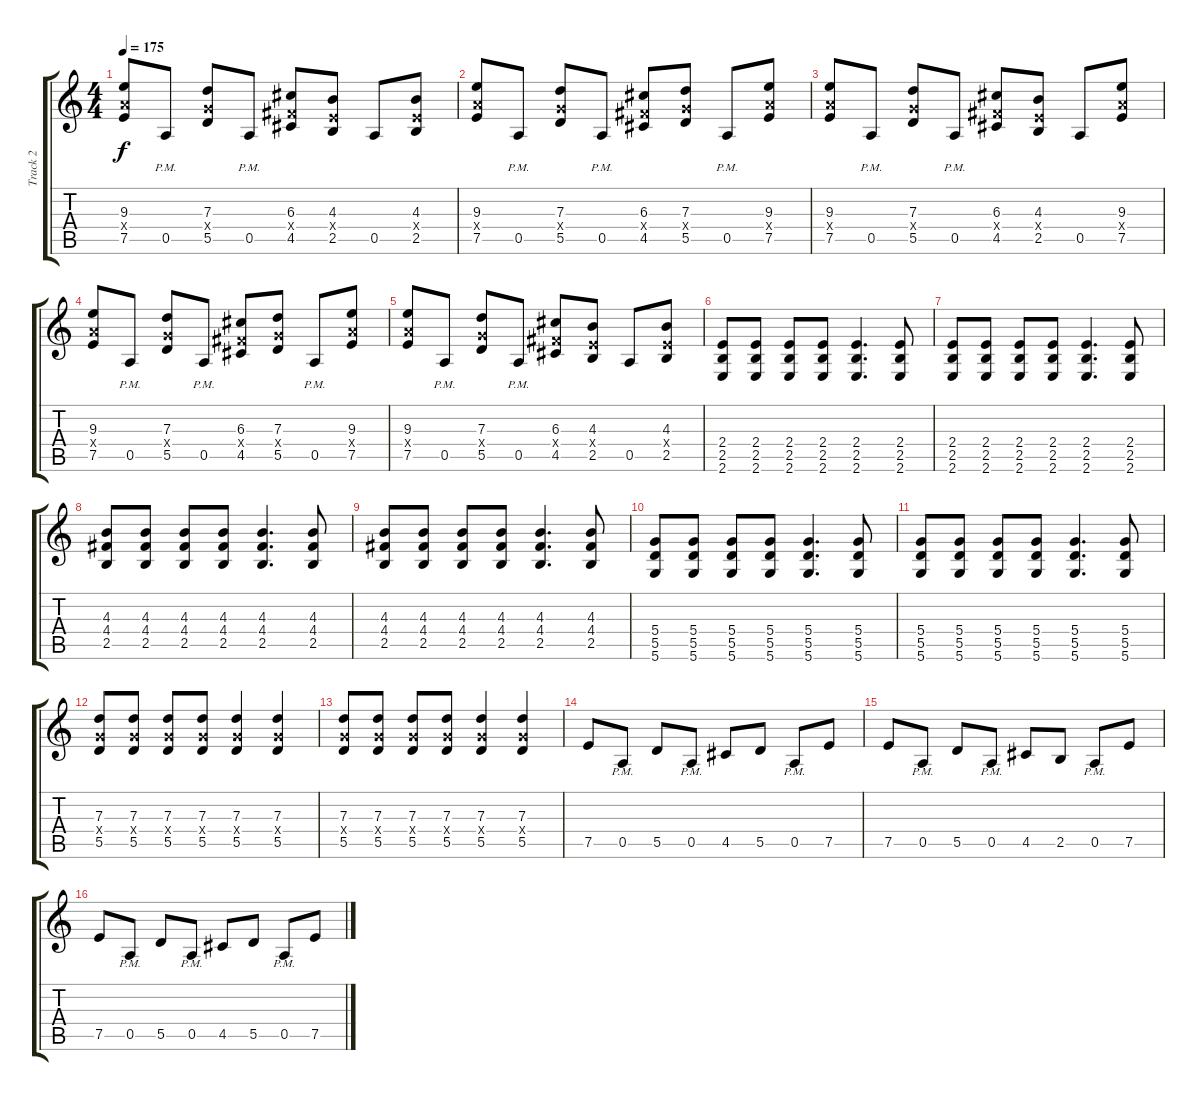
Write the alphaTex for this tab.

\track ("Track 2" "Track 2") {instrument distortionguitar}
\staff {score tabs}
\tuning (E4 B3 G3 D3 A2 D2) {hide}
\ts (4 4)
\tempo 175
\clef g2
\ks c
(9.3 7.4{x} 7.5).8{dy f} 0.5{pm}.8 (7.3 5.4{x} 5.5).8 0.5{pm}.8 (6.3 4.4{x} 4.5).8 (4.3 2.4{x} 2.5).8 0.5.8 (4.3 2.4{x} 2.5).8 |
(9.3 7.4{x} 7.5).8 0.5{pm}.8 (7.3 5.4{x} 5.5).8 0.5{pm}.8 (6.3 4.4{x} 4.5).8 (7.3 5.4{x} 5.5).8 0.5{pm}.8 (9.3 7.4{x} 7.5).8 |
(9.3 7.4{x} 7.5).8 0.5{pm}.8 (7.3 5.4{x} 5.5).8 0.5{pm}.8 (6.3 4.4{x} 4.5).8 (4.3 2.4{x} 2.5).8 0.5.8 (9.3 7.4{x} 7.5).8 |
(9.3 7.4{x} 7.5).8 0.5{pm}.8 (7.3 5.4{x} 5.5).8 0.5{pm}.8 (6.3 4.4{x} 4.5).8 (7.3 5.4{x} 5.5).8 0.5{pm}.8 (9.3 7.4{x} 7.5).8 |
(9.3 7.4{x} 7.5).8 0.5{pm}.8 (7.3 5.4{x} 5.5).8 0.5{pm}.8 (6.3 4.4{x} 4.5).8 (4.3 2.4{x} 2.5).8 0.5.8 (4.3 2.4{x} 2.5).8 |
(2.4 2.5 2.6).8 (2.4 2.5 2.6).8 (2.4 2.5 2.6).8 (2.4 2.5 2.6).8 (2.4 2.5 2.6).4{d} (2.4 2.5 2.6).8 |
(2.4 2.5 2.6).8 (2.4 2.5 2.6).8 (2.4 2.5 2.6).8 (2.4 2.5 2.6).8 (2.4 2.5 2.6).4{d} (2.4 2.5 2.6).8 |
(4.3 4.4 2.5).8 (4.3 4.4 2.5).8 (4.3 4.4 2.5).8 (4.3 4.4 2.5).8 (4.3 4.4 2.5).4{d} (4.3 4.4 2.5).8 |
(4.3 4.4 2.5).8 (4.3 4.4 2.5).8 (4.3 4.4 2.5).8 (4.3 4.4 2.5).8 (4.3 4.4 2.5).4{d} (4.3 4.4 2.5).8 |
(5.4 5.5 5.6).8 (5.4 5.5 5.6).8 (5.4 5.5 5.6).8 (5.4 5.5 5.6).8 (5.4 5.5 5.6).4{d} (5.4 5.5 5.6).8 |
(5.4 5.5 5.6).8 (5.4 5.5 5.6).8 (5.4 5.5 5.6).8 (5.4 5.5 5.6).8 (5.4 5.5 5.6).4{d} (5.4 5.5 5.6).8 |
(7.3 5.4{x} 5.5).8 (7.3 5.4{x} 5.5).8 (7.3 5.4{x} 5.5).8 (7.3 5.4{x} 5.5).8 (7.3 5.4{x} 5.5).4 (7.3 5.4{x} 5.5).4 |
(7.3 5.4{x} 5.5).8 (7.3 5.4{x} 5.5).8 (7.3 5.4{x} 5.5).8 (7.3 5.4{x} 5.5).8 (7.3 5.4{x} 5.5).4 (7.3 5.4{x} 5.5).4 |
7.5.8 0.5{pm}.8 5.5.8 0.5{pm}.8 4.5.8 5.5.8 0.5{pm}.8 7.5.8 |
7.5.8 0.5{pm}.8 5.5.8 0.5{pm}.8 4.5.8 2.5.8 0.5{pm}.8 7.5.8 |
7.5.8 0.5{pm}.8 5.5.8 0.5{pm}.8 4.5.8 5.5.8 0.5{pm}.8 7.5.8
